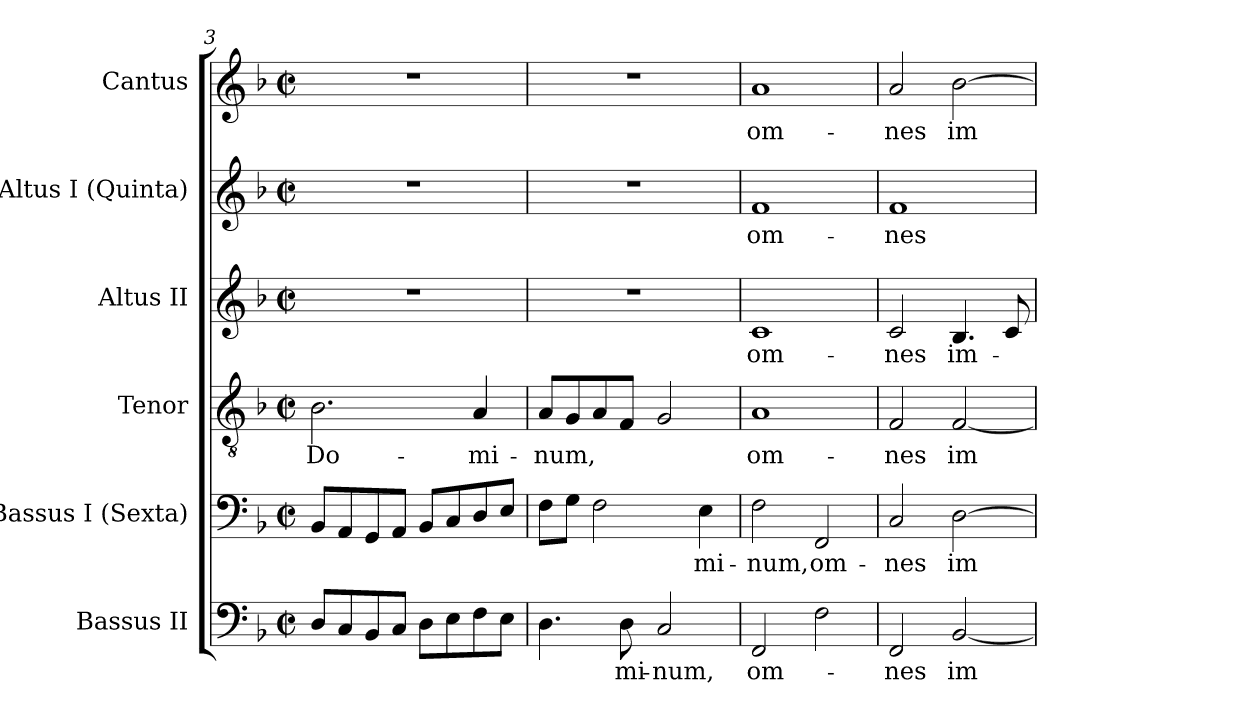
**kern	**text	**kern	**text	**kern	**text	**kern	**text	**kern	**text	**kern	**text
*part6	*part6	*part5	*part5	*part4	*part4	*part3	*part3	*part2	*part2	*part1	*part1
*staff6	*staff6	*staff5	*staff5	*staff4	*staff4	*staff3	*staff3	*staff2	*staff2	*staff1	*staff1
*I"Bassus II	*	*I"Bassus I (Sexta)	*	*I"Tenor	*	*I"Altus II	*	*I"Altus I (Quinta)	*	*I"Cantus	*
*I'B.	*	*I'B.	*	*I'T.	*	*I'A.	*	*I'A.	*	*I'S.	*
*clefF4	*	*clefF4	*	*clefGv2	*	*clefG2	*	*clefG2	*	*clefG2	*
*	*	*	*	*ITrd7c12	*	*	*	*	*	*	*
*k[b-]	*	*k[b-]	*	*k[b-]	*	*k[b-]	*	*k[b-]	*	*k[b-]	*
*F:	*	*F:	*	*F:	*	*F:	*	*F:	*	*F:	*
*M2/2	*	*M2/2	*	*M2/2	*	*M2/2	*	*M2/2	*	*M2/2	*
*met(c|)	*	*met(c|)	*	*met(c|)	*	*met(c|)	*	*met(c|)	*	*met(c|)	*
=3	=3	=3	=3	=3	=3	=3	=3	=3	=3	=3	=3
!	!	!	!	!	!LO:LY:b:color=#000000	!	!	!	!	!	!
8Di/L	.	8BB-i/L	.	2.BB-i\	Do-	1r	.	1r	.	1r	.
8Ci/	.	8AAi/	.	.	.	.	.	.	.	.	.
8BB-i/	.	8GGi/	.	.	.	.	.	.	.	.	.
8Ci/J	.	8AAi/J	.	.	.	.	.	.	.	.	.
8Di\L	.	8BB-i/L	.	.	.	.	.	.	.	.	.
8Ei\	.	8Ci/	.	.	.	.	.	.	.	.	.
!	!	!	!	!	!LO:LY:b:color=#000000	!	!	!	!	!	!
8Fi\	.	8Di/	.	4AAi/	-mi-	.	.	.	.	.	.
8Ei\J	.	8Ei/J	.	.	.	.	.	.	.	.	.
=4	=4	=4	=4	=4	=4	=4	=4	=4	=4	=4	=4
!	!	!	!	!	!LO:LY:b:color=#000000	!	!	!	!	!	!
4.Di\	.	8Fi\L	.	8AAi/L	-num,	1r	.	1r	.	1r	.
.	.	8Gi\J	.	8GGi/	.	.	.	.	.	.	.
.	.	2Fi\	.	8AAi/	.	.	.	.	.	.	.
!	!LO:LY:b:color=#000000	!	!	!	!	!	!	!	!	!	!
8Di\	-mi-	.	.	8FFi/J	.	.	.	.	.	.	.
!	!LO:LY:b:color=#000000	!	!	!	!	!	!	!	!	!	!
2Ci/	-num,	.	.	2GGi/	.	.	.	.	.	.	.
!	!	!	!LO:LY:b:color=#000000	!	!	!	!	!	!	!	!
.	.	4Ei\	-mi-	.	.	.	.	.	.	.	.
=5	=5	=5	=5	=5	=5	=5	=5	=5	=5	=5	=5
!	!LO:LY:b:color=#000000	!	!	!	!	!	!	!	!	!	!
!	!	!	!LO:LY:b:color=#000000	!	!	!	!	!	!	!	!
!	!	!	!	!	!LO:LY:b:color=#000000	!	!	!	!	!	!
!	!	!	!	!	!	!	!LO:LY:b:color=#000000	!	!	!	!
!	!	!	!	!	!	!	!	!	!LO:LY:b:color=#000000	!	!
!	!	!	!	!	!	!	!	!	!	!	!LO:LY:b:color=#000000
2FFi/	om-	2Fi\	-num,	1AAi	om-	1ci	om-	1fi	om-	1ai	om-
!	!	!	!LO:LY:b:color=#000000	!	!	!	!	!	!	!	!
2Fi\	.	2FFi/	om-	.	.	.	.	.	.	.	.
!!LO:LB:g=z
=6	=6	=6	=6	=6	=6	=6	=6	=6	=6	=6	=6
!	!LO:LY:b:color=#000000	!	!	!	!	!	!	!	!	!	!
!	!	!	!LO:LY:b:color=#000000	!	!	!	!	!	!	!	!
!	!	!	!	!	!LO:LY:b:color=#000000	!	!	!	!	!	!
!	!	!	!	!	!	!	!LO:LY:b:color=#000000	!	!	!	!
!	!	!	!	!	!	!	!	!	!LO:LY:b:color=#000000	!	!
!	!	!	!	!	!	!	!	!	!	!	!LO:LY:b:color=#000000
2FFi/	-nes	2Ci/	-nes	2FFi/	-nes	2ci/	-nes	1fi	-nes	2ai/	-nes
!	!LO:LY:b:color=#000000	!	!	!	!	!	!	!	!	!	!
!	!	!	!LO:LY:b:color=#000000	!	!	!	!	!	!	!	!
!	!	!	!	!	!LO:LY:b:color=#000000	!	!	!	!	!	!
!	!	!	!	!	!	!	!LO:LY:b:color=#000000	!	!	!	!
!	!	!	!	!	!	!	!	!	!	!	!LO:LY:b:color=#000000
[<2BB-i/	im-	[>2Di\	im-	[<2FFi/	im-	4.B-i/	im-	.	.	[>2b-i\	im-
.	.	.	.	.	.	8ci/	.	.	.	.	.
=	=	=	=	=	=	=	=	=	=	=	=
*-	*-	*-	*-	*-	*-	*-	*-	*-	*-	*-	*-
